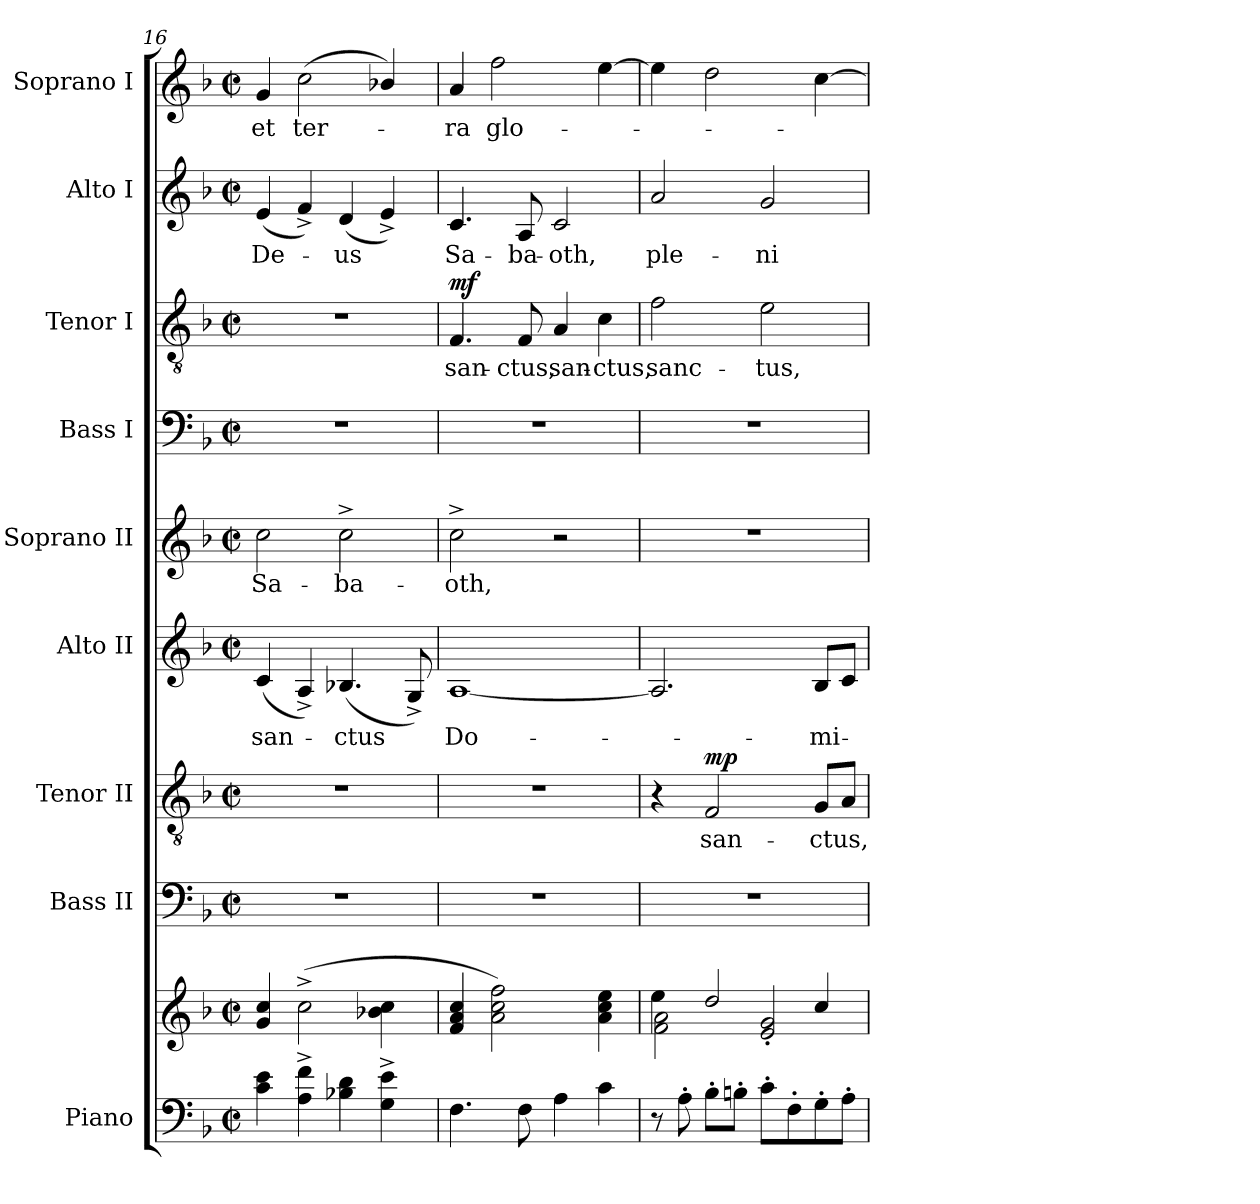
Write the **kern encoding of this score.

**kern	**kern	**kern	**kern	**text	**dynam	**kern	**text	**kern	**text	**kern	**kern	**text	**dynam	**kern	**text	**kern	**text
*part9	*part9	*part8	*part7	*part7	*part7	*part6	*part6	*part5	*part5	*part4	*part3	*part3	*part3	*part2	*part2	*part1	*part1
*staff10	*staff9	*staff8	*staff7	*staff7	*staff7	*staff6	*staff6	*staff5	*staff5	*staff4	*staff3	*staff3	*staff3	*staff2	*staff2	*staff1	*staff1
*I"Piano	*	*I"Bass II	*I"Tenor II	*	*	*I"Alto II	*	*I"Soprano II	*	*I"Bass I	*I"Tenor I	*	*	*I"Alto I	*	*I"Soprano I	*
*I'Pno.	*	*I'B.	*I'T.	*	*	*I'A.	*	*I'S.	*	*I'B.	*I'T.	*	*	*I'A.	*	*I'S.	*
*clefF4	*clefG2	*clefF4	*clefGv2	*	*	*clefG2	*	*clefG2	*	*clefF4	*clefGv2	*	*	*clefG2	*	*clefG2	*
*	*	*	*ITrd7c12	*	*	*	*	*	*	*	*ITrd7c12	*	*	*	*	*	*
*k[b-]	*k[b-]	*k[b-]	*k[b-]	*	*	*k[b-]	*	*k[b-]	*	*k[b-]	*k[b-]	*	*	*k[b-]	*	*k[b-]	*
*F:	*F:	*F:	*F:	*	*	*F:	*	*F:	*	*F:	*F:	*	*	*F:	*	*F:	*
*M2/2	*M2/2	*M2/2	*M2/2	*	*	*M2/2	*	*M2/2	*	*M2/2	*M2/2	*	*	*M2/2	*	*M2/2	*
*met(c|)	*met(c|)	*met(c|)	*met(c|)	*	*	*met(c|)	*	*met(c|)	*	*met(c|)	*met(c|)	*	*	*met(c|)	*	*met(c|)	*
=16	=16	=16	=16	=16	=16	=16	=16	=16	=16	=16	=16	=16	=16	=16	=16	=16	=16
!	!	!	!	!	!	!	!LO:LY:b:color=#000000	!	!	!	!	!	!	!	!	!	!
!	!	!	!	!	!	!	!	!	!LO:LY:b:color=#000000	!	!	!	!	!	!	!	!
!	!	!	!	!	!	!	!	!	!	!	!	!	!	!	!LO:LY:b:color=#000000	!	!
!	!	!	!	!	!	!	!	!	!	!	!	!	!	!	!	!	!LO:LY:b:color=#000000
4ci\ 4ei	4gi/ 4cci	1r	1r	.	.	(4ci/	san-	2cci\	Sa-	1r	1r	.	.	(4ei/	De-	4gi/	et
!	!	!	!	!	!	!	!	!	!	!	!	!	!	!	!	!	!LO:LY:b:color=#000000
4Ai\^ 4fi^	(2cc^i\	.	.	.	.	4A^i/)	.	.	.	.	.	.	.	4f^i/)	.	(2cci\	ter-
!	!	!	!	!	!	!	!LO:LY:b:color=#000000	!	!	!	!	!	!	!	!	!	!
!	!	!	!	!	!	!	!	!	!LO:LY:b:color=#000000	!	!	!	!	!	!	!	!
!	!	!	!	!	!	!	!	!	!	!	!	!	!	!	!LO:LY:b:color=#000000	!	!
4B-Xi\ 4di	.	.	.	.	.	(4.B-Xi/	-ctus	2cc^i\	-ba-	.	.	.	.	(4di/	-us	.	.
4Gi\^ 4ei^	4b-Xi\ 4cci	.	.	.	.	.	.	.	.	.	.	.	.	4e^i/)	.	4b-Xi/)	.
.	.	.	.	.	.	8G^i/)	.	.	.	.	.	.	.	.	.	.	.
=17	=17	=17	=17	=17	=17	=17	=17	=17	=17	=17	=17	=17	=17	=17	=17	=17	=17
!	!	!	!	!	!	!	!LO:LY:b:color=#000000	!	!	!	!	!	!	!	!	!	!
!	!	!	!	!	!	!	!	!	!LO:LY:b:color=#000000	!	!	!	!	!	!	!	!
!	!	!	!	!	!	!	!	!	!	!	!	!LO:LY:b:color=#000000	!	!	!	!	!
!	!	!	!	!	!	!	!	!	!	!	!	!	!	!	!LO:LY:b:color=#000000	!	!
!	!	!	!	!	!	!	!	!	!	!	!	!	!	!	!	!	!LO:LY:b:color=#000000
4.Fi\	4fi/ 4ai 4cci	1r	1r	.	.	[1Ai	Do-	2cc^i\	-oth,	1r	4.FFi/	san-	mf	4.ci/	Sa-	4ai/	-ra
!	!	!	!	!	!	!	!	!	!	!	!	!	!	!	!	!	!LO:LY:b:color=#000000
.	2ai\ 2cci 2ffi)	.	.	.	.	.	.	.	.	.	.	.	.	.	.	2ffi\	glo-
!	!	!	!	!	!	!	!	!	!	!	!	!LO:LY:b:color=#000000	!	!	!	!	!
!	!	!	!	!	!	!	!	!	!	!	!	!	!	!	!LO:LY:b:color=#000000	!	!
8Fi\	.	.	.	.	.	.	.	.	.	.	8FFi/	-ctus,	.	8Ai/	-ba-	.	.
!	!	!	!	!	!	!	!	!	!	!	!	!LO:LY:b:color=#000000	!	!	!	!	!
!	!	!	!	!	!	!	!	!	!	!	!	!	!	!	!LO:LY:b:color=#000000	!	!
4Ai\	.	.	.	.	.	.	.	2r	.	.	4AAi/	san-	.	2ci/	-oth,	.	.
!	!	!	!	!	!	!	!	!	!	!	!	!LO:LY:b:color=#000000	!	!	!	!	!
4ci\	4ai\ 4cci 4eei	.	.	.	.	.	.	.	.	.	4Ci\	-ctus,	.	.	.	[4eei\	.
=18	=18	=18	=18	=18	=18	=18	=18	=18	=18	=18	=18	=18	=18	=18	=18	=18	=18
*	*^	*	*	*	*	*	*	*	*	*	*	*	*	*	*	*	*
!	!	!	!	!	!	!	!	!	!	!	!	!	!LO:LY:b:color=#000000	!	!	!	!	!
!	!	!	!	!	!	!	!	!	!	!	!	!	!	!	!	!LO:LY:b:color=#000000	!	!
8r	4eei\	2fi\ 2ai	1r	4r	.	.	2.Ai/]	.	1r	.	1r	2Fi\	sanc-	.	2ai/	ple-	4eei\]	.
8A'i\	.	.	.	.	.	.	.	.	.	.	.	.	.	.	.	.	.	.
!	!	!	!	!	!LO:LY:b:color=#000000	!	!	!	!	!	!	!	!	!	!	!	!	!
8B-'i\L	2ddi/	.	.	2FFi/	san-	mp	.	.	.	.	.	.	.	.	.	.	2ddi\	.
8Bn'i\J	.	.	.	.	.	.	.	.	.	.	.	.	.	.	.	.	.	.
!	!	!	!	!	!	!	!	!	!	!	!	!	!LO:LY:b:color=#000000	!	!	!	!	!
!	!	!	!	!	!	!	!	!	!	!	!	!	!	!	!	!LO:LY:b:color=#000000	!	!
8c'i\L	.	2ei/' 2gi'	.	.	.	.	.	.	.	.	.	2Ei\	-tus,	.	2gi/	-ni	.	.
8F'i\	.	.	.	.	.	.	.	.	.	.	.	.	.	.	.	.	.	.
!	!	!	!	!	!LO:LY:b:color=#000000	!	!	!	!	!	!	!	!	!	!	!	!	!
!	!	!	!	!	!	!	!	!LO:LY:b:color=#000000	!	!	!	!	!	!	!	!	!	!
8G'i\	4cci/	.	.	8GGi/L	-ctus,	.	8B-i/L	-mi-	.	.	.	.	.	.	.	.	[4cci\	.
8A'i\J	.	.	.	8AAi/J	.	.	8ci/J	.	.	.	.	.	.	.	.	.	.	.
*	*v	*v	*	*	*	*	*	*	*	*	*	*	*	*	*	*	*	*
=	=	=	=	=	=	=	=	=	=	=	=	=	=	=	=	=	=
*-	*-	*-	*-	*-	*-	*-	*-	*-	*-	*-	*-	*-	*-	*-	*-	*-	*-
